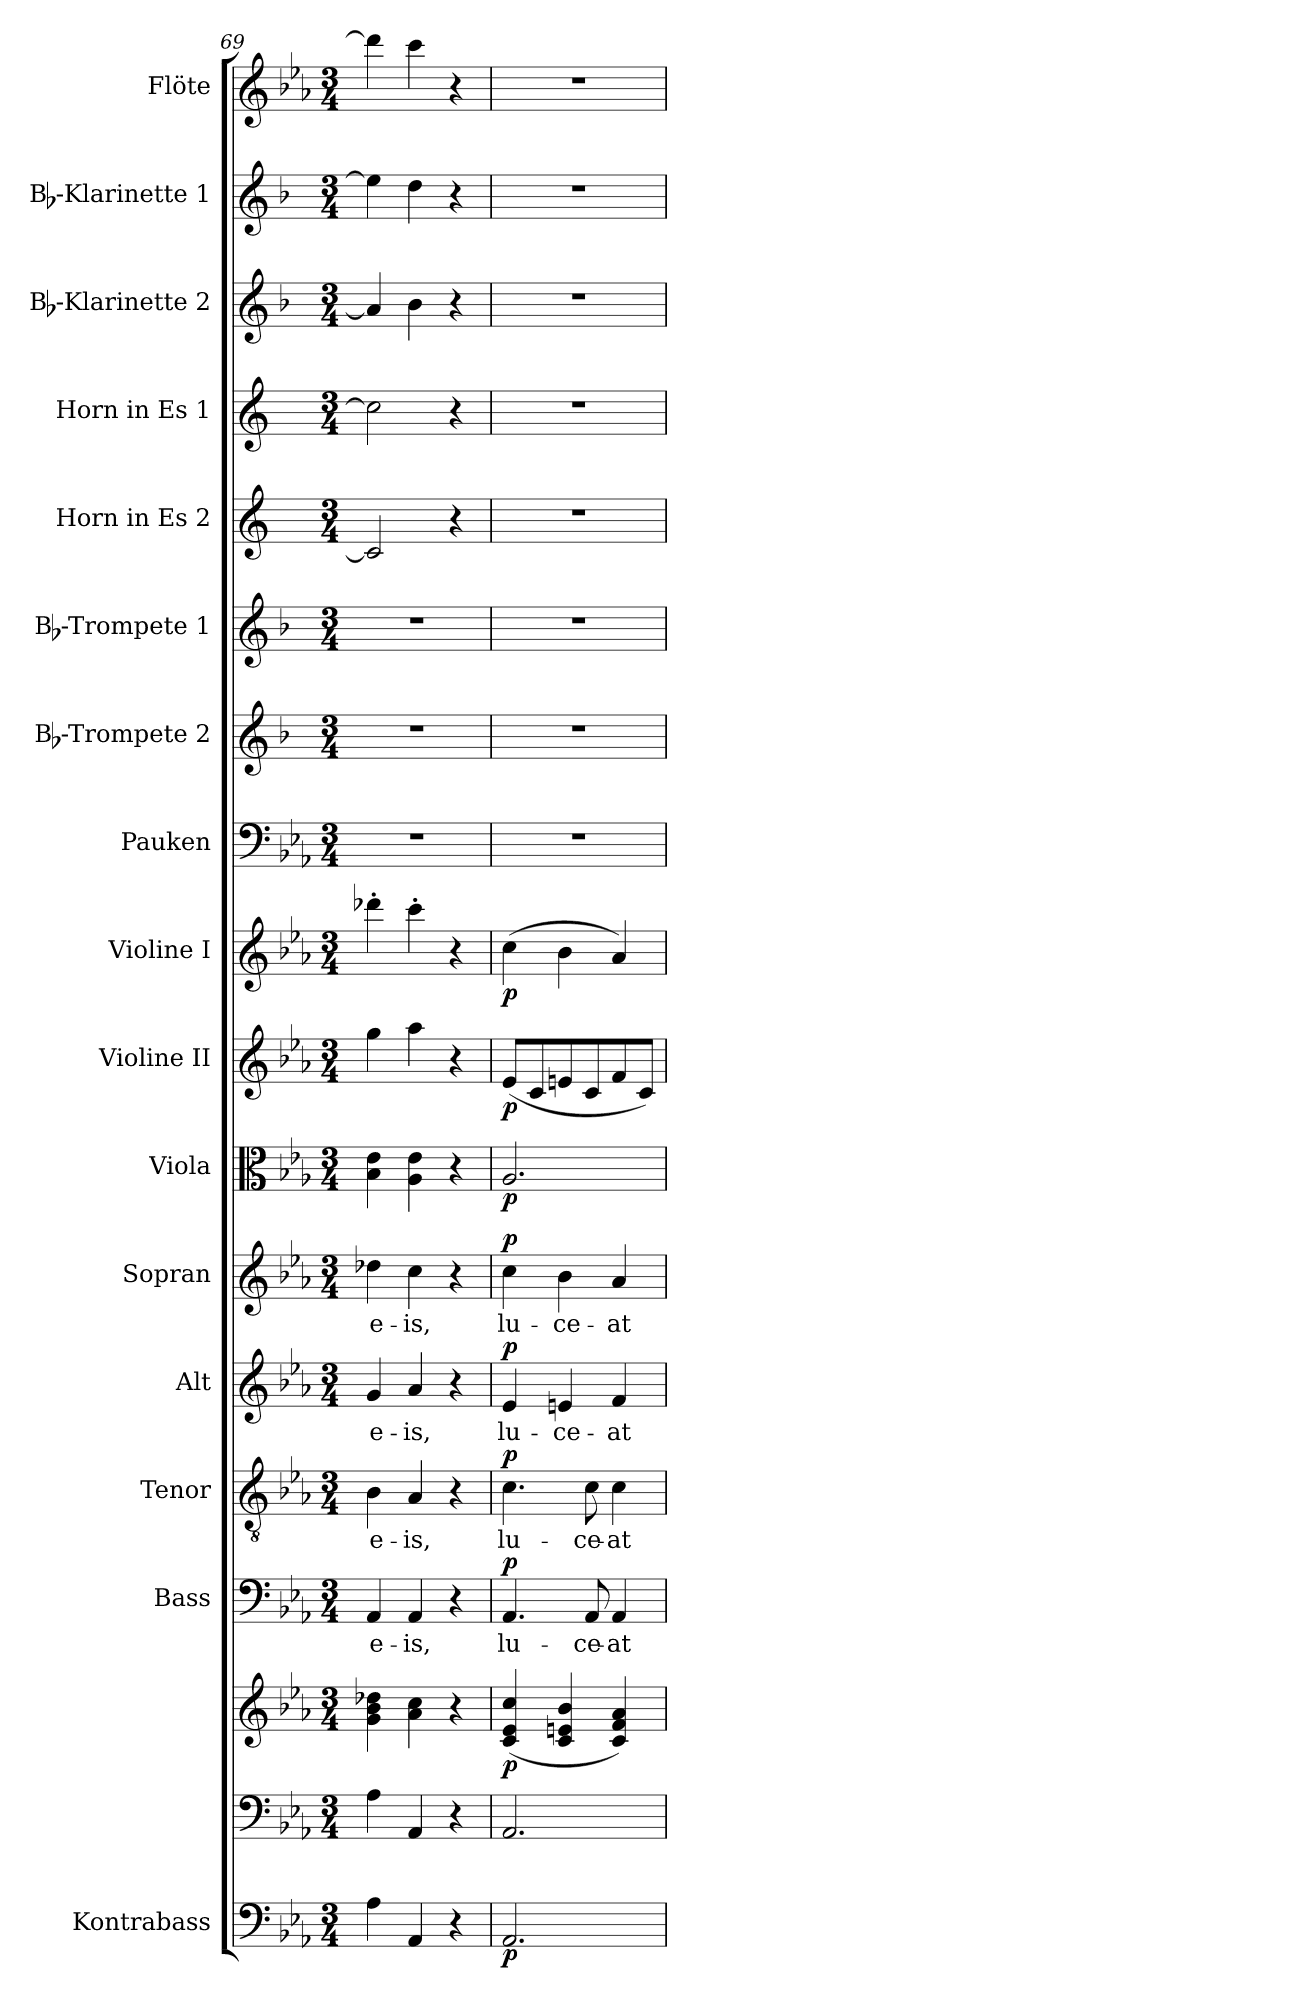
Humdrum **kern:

**kern	**dynam	**kern	**kern	**dynam	**kern	**text	**dynam	**kern	**text	**dynam	**kern	**text	**dynam	**kern	**text	**dynam	**kern	**dynam	**kern	**dynam	**kern	**dynam	**kern	**kern	**kern	**kern	**kern	**kern	**kern	**kern
*part17	*part17	*part16	*part16	*part16	*part15	*part15	*part15	*part14	*part14	*part14	*part13	*part13	*part13	*part12	*part12	*part12	*part11	*part11	*part10	*part10	*part9	*part9	*part8	*part7	*part6	*part5	*part4	*part3	*part2	*part1
*staff18	*staff18	*staff17	*staff16	*staff16/17	*staff15	*staff15	*staff15	*staff14	*staff14	*staff14	*staff13	*staff13	*staff13	*staff12	*staff12	*staff12	*staff11	*staff11	*staff10	*staff10	*staff9	*staff9	*staff8	*staff7	*staff6	*staff5	*staff4	*staff3	*staff2	*staff1
*I"Kontrabass	*	*	*	*	*I"Bass	*	*	*I"Tenor	*	*	*I"Alt	*	*	*I"Sopran	*	*	*I"Viola	*	*I"Violine II	*	*I"Violine I	*	*I"Pauken	*I"Bb-Trompete 2	*I"Bb-Trompete 1	*I"Horn in Es 2	*I"Horn in Es 1	*I"Bb-Klarinette 2	*I"Bb-Klarinette 1	*I"Flöte
*I'Kb.	*	*	*	*	*I'B.	*	*	*I'T.	*	*	*I'A.	*	*	*I'S.	*	*	*I'Vla.	*	*I'Vl. II	*	*I'Vl. I	*	*I'Pk.	*I'Bb Trp. 2	*I'Bb Trp. 1	*	*	*I'Bb Kl. 2	*I'Bb Kl. 1	*I'Fl.
*clefF4	*	*clefF4	*clefG2	*	*clefF4	*	*	*clefGv2	*	*	*clefG2	*	*	*clefG2	*	*	*clefC3	*	*clefG2	*	*clefG2	*	*clefF4	*clefG2	*clefG2	*clefG2	*clefG2	*clefG2	*clefG2	*clefG2
*ITrd7c12	*	*	*	*	*	*	*	*	*	*	*	*	*	*	*	*	*	*	*	*	*	*	*	*ITrd1c2	*ITrd1c2	*ITrd5c9	*ITrd5c9	*ITrd1c2	*ITrd1c2	*
*k[b-e-a-]	*	*k[b-e-a-]	*k[b-e-a-]	*	*k[b-e-a-]	*	*	*k[b-e-a-]	*	*	*k[b-e-a-]	*	*	*k[b-e-a-]	*	*	*k[b-e-a-]	*	*k[b-e-a-]	*	*k[b-e-a-]	*	*k[b-e-a-]	*k[b-e-a-]	*k[b-e-a-]	*k[b-e-a-]	*k[b-e-a-]	*k[b-e-a-]	*k[b-e-a-]	*k[b-e-a-]
*E-:	*	*E-:	*E-:	*	*E-:	*	*	*E-:	*	*	*E-:	*	*	*E-:	*	*	*E-:	*	*E-:	*	*E-:	*	*E-:	*E-:	*E-:	*E-:	*E-:	*E-:	*E-:	*E-:
*M3/4	*	*M3/4	*M3/4	*	*M3/4	*	*	*M3/4	*	*	*M3/4	*	*	*M3/4	*	*	*M3/4	*	*M3/4	*	*M3/4	*	*M3/4	*M3/4	*M3/4	*M3/4	*M3/4	*M3/4	*M3/4	*M3/4
=69	=69	=69	=69	=69	=69	=69	=69	=69	=69	=69	=69	=69	=69	=69	=69	=69	=69	=69	=69	=69	=69	=69	=69	=69	=69	=69	=69	=69	=69	=69
!	!	!	!	!	!	!LO:LY:b	!	!	!LO:LY:b	!	!	!LO:LY:b	!	!	!LO:LY:b	!	!	!	!	!	!	!	!	!	!	!	!	!	!	!
4AA-\	.	4A-\	4g\ 4b-\ 4dd-X\	.	4AA-/	e-	.	4B-\	e-	.	4g/	e-	.	4dd-X\	e-	.	4B-\ 4e-\	.	4gg\	.	4ddd-X'>\	.	2.r	2.r	2.r	2E-/]	2e-\]	4g/]	4dd-\]	4ddd-\]
!	!	!	!	!	!	!LO:LY:b	!	!	!LO:LY:b	!	!	!LO:LY:b	!	!	!LO:LY:b	!	!	!	!	!	!	!	!	!	!	!	!	!	!	!
4AAA-/	.	4AA-/	4a-\ 4cc\	.	4AA-/	-is,	.	4A-/	-is,	.	4a-/	-is,	.	4cc\	-is,	.	4A-\ 4e-\	.	4aa-\	.	4ccc'>\	.	.	.	.	.	.	4a-\	4cc\	4ccc\
4r	.	4r	4r	.	4r	.	.	4r	.	.	4r	.	.	4r	.	.	4r	.	4r	.	4r	.	.	.	.	4r	4r	4r	4r	4r
=70	=70	=70	=70	=70	=70	=70	=70	=70	=70	=70	=70	=70	=70	=70	=70	=70	=70	=70	=70	=70	=70	=70	=70	=70	=70	=70	=70	=70	=70	=70
!	!LO:DY:b	!	!	!LO:DY:b	!	!LO:LY:b	!LO:DY:a	!	!LO:LY:b	!LO:DY:a	!	!LO:LY:b	!LO:DY:a	!	!LO:LY:b	!LO:DY:a	!	!LO:DY:b	!	!LO:DY:b	!	!LO:DY:b	!	!	!	!	!	!	!	!
2.AAA-/	p	2.AA-/	(4c/ 4e-/ 4cc/	p	4.AA-/	lu-	p	4.c\	lu-	p	4e-/	lu-	p	4cc\	lu-	p	2.A-/	p	(<8e-/L	p	(>4cc\	p	2.r	2.r	2.r	2.r	2.r	2.r	2.r	2.r
.	.	.	.	.	.	.	.	.	.	.	.	.	.	.	.	.	.	.	8c/	.	.	.	.	.	.	.	.	.	.	.
!	!	!	!	!	!	!	!	!	!	!	!	!LO:LY:b	!	!	!LO:LY:b	!	!	!	!	!	!	!	!	!	!	!	!	!	!	!
.	.	.	4c/ 4en/ 4b-/	.	.	.	.	.	.	.	4en/	-ce-	.	4b-\	-ce-	.	.	.	8en/	.	4b-\	.	.	.	.	.	.	.	.	.
!	!	!	!	!	!	!LO:LY:b	!	!	!LO:LY:b	!	!	!	!	!	!	!	!	!	!	!	!	!	!	!	!	!	!	!	!	!
.	.	.	.	.	8AA-/	-ce-	.	8c\	-ce-	.	.	.	.	.	.	.	.	.	8c/	.	.	.	.	.	.	.	.	.	.	.
!	!	!	!	!	!	!LO:LY:b	!	!	!LO:LY:b	!	!	!LO:LY:b	!	!	!LO:LY:b	!	!	!	!	!	!	!	!	!	!	!	!	!	!	!
.	.	.	4c/ 4f/ 4a-/)	.	4AA-/	-at	.	4c\	-at	.	4f/	-at	.	4a-/	-at	.	.	.	8f/	.	4a-/)	.	.	.	.	.	.	.	.	.
.	.	.	.	.	.	.	.	.	.	.	.	.	.	.	.	.	.	.	8c/J)	.	.	.	.	.	.	.	.	.	.	.
=	=	=	=	=	=	=	=	=	=	=	=	=	=	=	=	=	=	=	=	=	=	=	=	=	=	=	=	=	=	=
*-	*-	*-	*-	*-	*-	*-	*-	*-	*-	*-	*-	*-	*-	*-	*-	*-	*-	*-	*-	*-	*-	*-	*-	*-	*-	*-	*-	*-	*-	*-
